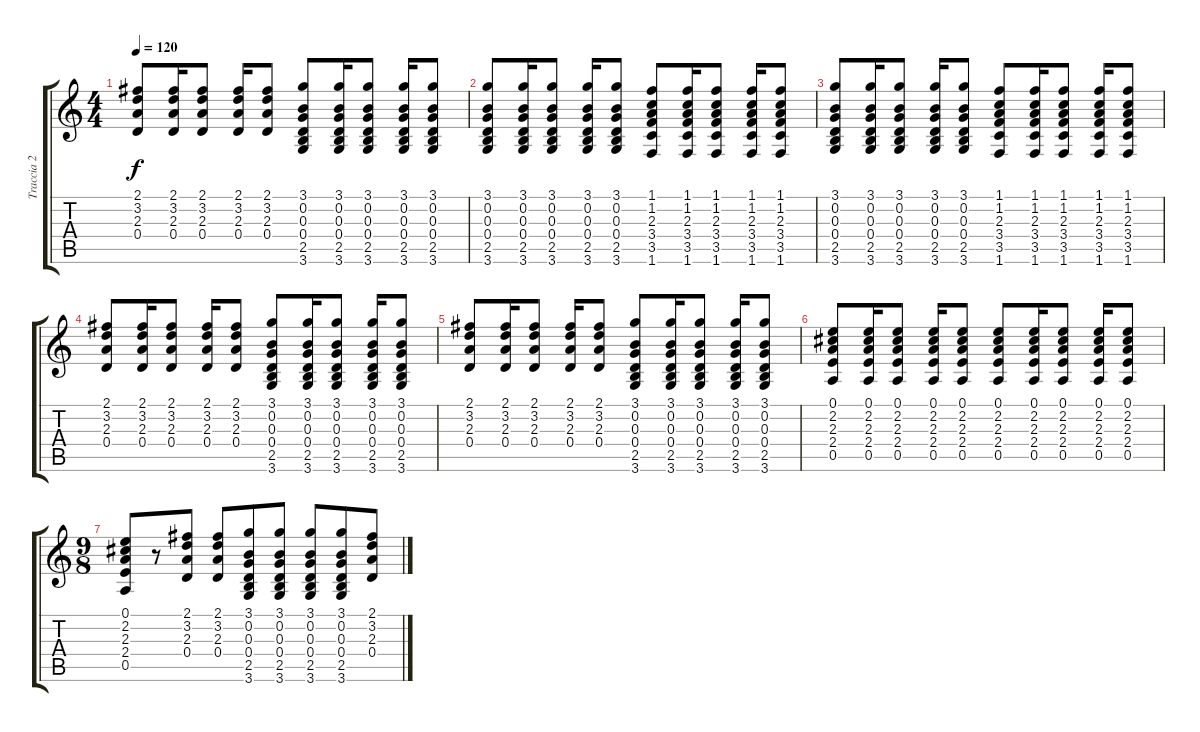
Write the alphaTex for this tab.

\track ("Traccia 2" "Traccia 2") {instrument overdrivenguitar}
\staff {score tabs}
\tuning (E4 B3 G3 D3 A2 E2) {hide}
\ts (4 4)
\tempo 120
\clef g2
\ks c
(2.1 3.2 2.3 0.4).8{dy f} (2.1 3.2 2.3 0.4).16 (2.1 3.2 2.3 0.4).8 (2.1 3.2 2.3 0.4).16 (2.1 3.2 2.3 0.4).8 (3.1 0.2 0.3 0.4 2.5 3.6).8 (3.1 0.2 0.3 0.4 2.5 3.6).16 (3.1 0.2 0.3 0.4 2.5 3.6).8 (3.1 0.2 0.3 0.4 2.5 3.6).16 (3.1 0.2 0.3 0.4 2.5 3.6).8 |
(3.1 0.2 0.3 0.4 2.5 3.6).8 (3.1 0.2 0.3 0.4 2.5 3.6).16 (3.1 0.2 0.3 0.4 2.5 3.6).8 (3.1 0.2 0.3 0.4 2.5 3.6).16 (3.1 0.2 0.3 0.4 2.5 3.6).8 (1.1 1.2 2.3 3.4 3.5 1.6).8 (1.1 1.2 2.3 3.4 3.5 1.6).16 (1.1 1.2 2.3 3.4 3.5 1.6).8 (1.1 1.2 2.3 3.4 3.5 1.6).16 (1.1 1.2 2.3 3.4 3.5 1.6).8 |
(3.1 0.2 0.3 0.4 2.5 3.6).8 (3.1 0.2 0.3 0.4 2.5 3.6).16 (3.1 0.2 0.3 0.4 2.5 3.6).8 (3.1 0.2 0.3 0.4 2.5 3.6).16 (3.1 0.2 0.3 0.4 2.5 3.6).8 (1.1 1.2 2.3 3.4 3.5 1.6).8 (1.1 1.2 2.3 3.4 3.5 1.6).16 (1.1 1.2 2.3 3.4 3.5 1.6).8 (1.1 1.2 2.3 3.4 3.5 1.6).16 (1.1 1.2 2.3 3.4 3.5 1.6).8 |
(2.1 3.2 2.3 0.4).8 (2.1 3.2 2.3 0.4).16 (2.1 3.2 2.3 0.4).8 (2.1 3.2 2.3 0.4).16 (2.1 3.2 2.3 0.4).8 (3.1 0.2 0.3 0.4 2.5 3.6).8 (3.1 0.2 0.3 0.4 2.5 3.6).16 (3.1 0.2 0.3 0.4 2.5 3.6).8 (3.1 0.2 0.3 0.4 2.5 3.6).16 (3.1 0.2 0.3 0.4 2.5 3.6).8 |
(2.1 3.2 2.3 0.4).8 (2.1 3.2 2.3 0.4).16 (2.1 3.2 2.3 0.4).8 (2.1 3.2 2.3 0.4).16 (2.1 3.2 2.3 0.4).8 (3.1 0.2 0.3 0.4 2.5 3.6).8 (3.1 0.2 0.3 0.4 2.5 3.6).16 (3.1 0.2 0.3 0.4 2.5 3.6).8 (3.1 0.2 0.3 0.4 2.5 3.6).16 (3.1 0.2 0.3 0.4 2.5 3.6).8 |
(0.1 2.2 2.3 2.4 0.5).8 (0.1 2.2 2.3 2.4 0.5).16 (0.1 2.2 2.3 2.4 0.5).8 (0.1 2.2 2.3 2.4 0.5).16 (0.1 2.2 2.3 2.4 0.5).8 (0.1 2.2 2.3 2.4 0.5).8 (0.1 2.2 2.3 2.4 0.5).16 (0.1 2.2 2.3 2.4 0.5).8 (0.1 2.2 2.3 2.4 0.5).16 (0.1 2.2 2.3 2.4 0.5).8 |
\ts (9 8)
(0.1 2.2 2.3 2.4 0.5).8 r.8 (2.1 3.2 2.3 0.4).8 (2.1 3.2 2.3 0.4).8 (3.1 0.2 0.3 0.4 2.5 3.6).8 (3.1 0.2 0.3 0.4 2.5 3.6).8 (3.1 0.2 0.3 0.4 2.5 3.6).8 (3.1 0.2 0.3 0.4 2.5 3.6).8 (2.1 3.2 2.3 0.4).8
